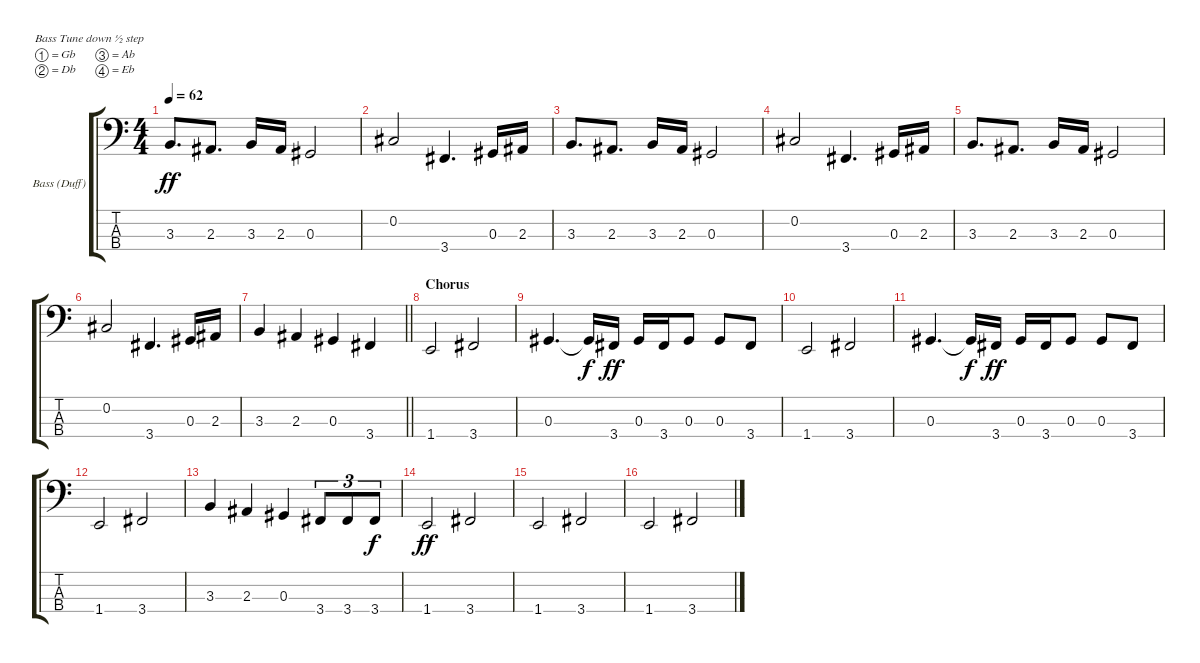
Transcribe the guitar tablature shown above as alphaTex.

\multiTrackTrackNamePolicy allsystems
\firstSystemTrackNameMode fullname
\firstSystemTrackNameOrientation horizontal
\otherSystemsTrackNameOrientation horizontal
\chordDiagramsInScore
\track ("Bass (Duff)" "E-Bass") {multiBarRest instrument electricbasspick}
\staff {score tabs}
\tuning (Gb2 Db2 Ab1 Eb1)
\ts (4 4)
\tempo 62
\clef f4
\ks c
3.3.8{d dy ff} 2.3.8{d} 3.3.16 2.3.16 0.3.2 |
0.2.2 3.4.4{d} 0.3.16 2.3.16 |
3.3.8{d} 2.3.8{d} 3.3.16 2.3.16 0.3.2 |
0.2.2 3.4.4{d} 0.3.16 2.3.16 |
3.3.8{d} 2.3.8{d} 3.3.16 2.3.16 0.3.2 |
0.2.2 3.4.4{d} 0.3.16 2.3.16 |
\barLineRight lightlight
3.3.4 2.3.4 0.3.4 3.4.4 |
\section ("" "Chorus")
1.4.2 3.4.2 |
0.3.4{d} 0.3{t}.16{dy f} 3.4.16{dy ff} 0.3.16 3.4.16 0.3.8 0.3.8 3.4.8 |
1.4.2 3.4.2 |
0.3.4{d} 0.3{t}.16{dy f} 3.4.16{dy ff} 0.3.16 3.4.16 0.3.8 0.3.8 3.4.8 |
1.4.2 3.4.2 |
3.3.4 2.3.4 0.3.4 3.4.8{tu (3 2)} 3.4.8{tu (3 2)} 3.4.8{tu (3 2) dy f} |
1.4.2{dy ff} 3.4.2 |
1.4.2 3.4.2 |
1.4.2 3.4.2
